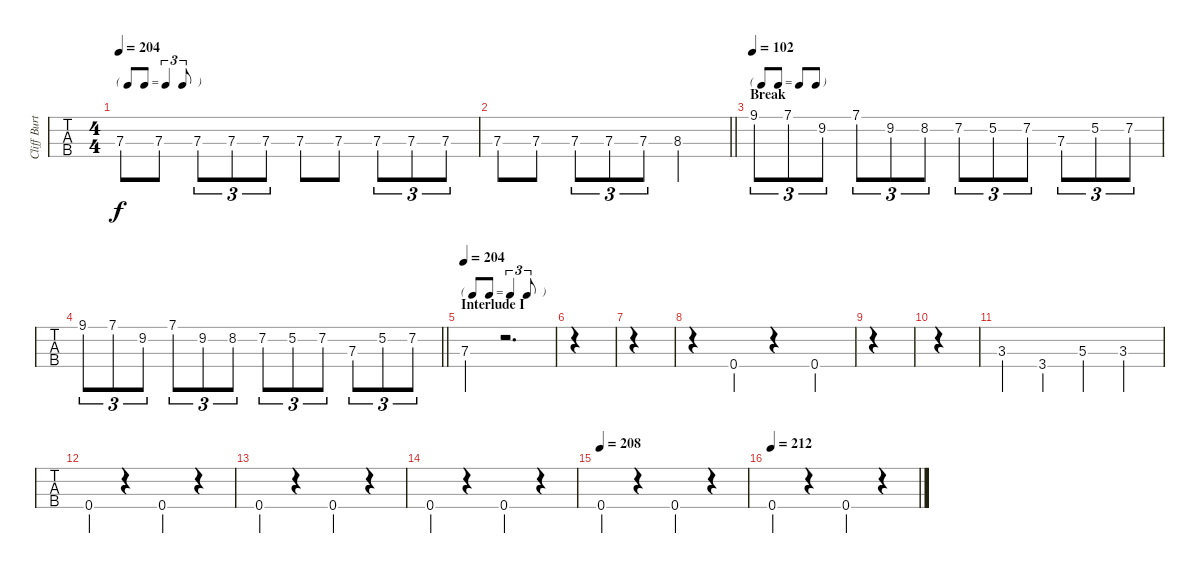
\track ("Cliff Burton/Jason Newsted" "Cliff Burt") {instrument electricbassfinger}
\staff {tabs}
\tuning (G2 D2 A1 E1) {hide}
\ts (4 4)
\tf triplet8th
\tempo 204
\clef f4
\ks c
7.3.8{dy f} 7.3.8 7.3.8{tu (3 2)} 7.3.8{tu (3 2)} 7.3.8{tu (3 2)} 7.3.8 7.3.8 7.3.8{tu (3 2)} 7.3.8{tu (3 2)} 7.3.8{tu (3 2)} |
\barLineRight lightlight
7.3.8 7.3.8 7.3.8{tu (3 2)} 7.3.8{tu (3 2)} 7.3.8{tu (3 2)} 8.3.2 |
\tf none
\section ("" "Break")
\tempo 102
9.1.8{tu (3 2)} 7.1.8{tu (3 2)} 9.2.8{tu (3 2)} 7.1.8{tu (3 2)} 9.2.8{tu (3 2)} 8.2.8{tu (3 2)} 7.2.8{tu (3 2)} 5.2.8{tu (3 2)} 7.2.8{tu (3 2)} 7.3.8{tu (3 2)} 5.2.8{tu (3 2)} 7.2.8{tu (3 2)} |
\barLineRight lightlight
9.1.8{tu (3 2)} 7.1.8{tu (3 2)} 9.2.8{tu (3 2)} 7.1.8{tu (3 2)} 9.2.8{tu (3 2)} 8.2.8{tu (3 2)} 7.2.8{tu (3 2)} 5.2.8{tu (3 2)} 7.2.8{tu (3 2)} 7.3.8{tu (3 2)} 5.2.8{tu (3 2)} 7.2.8{tu (3 2)} |
\tf triplet8th
\section ("" "Interlude I")
\tempo 204
7.3.4 r.2{d} |
|
|
r.4 0.4.4 r.4 0.4.4 |
|
|
3.3.4 3.4.4 5.3.4 3.3.4 |
0.4.4 r.4 0.4.4 r.4 |
0.4.4 r.4 0.4.4 r.4 |
0.4.4 r.4 0.4.4 r.4 |
\tempo 208
0.4.4 r.4 0.4.4 r.4 |
\tempo 212
0.4.4 r.4 0.4.4 r.4
